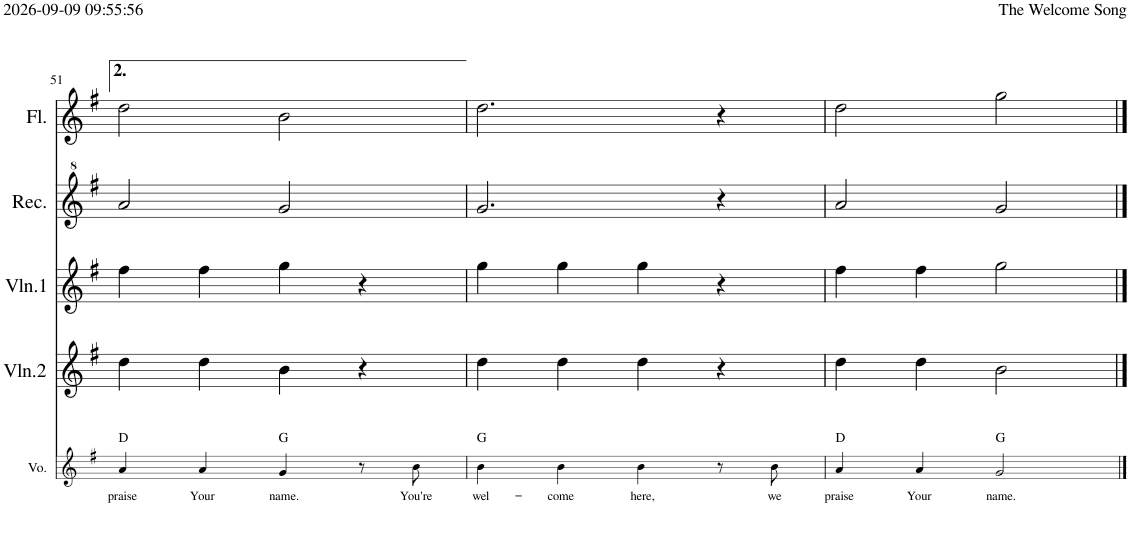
**kern	**text	**harte	**kern	**kern	**kern	**kern
*part5	*part5	*part5	*part4	*part3	*part2	*part1
*staff5	*staff5	*	*staff4	*staff3	*staff2	*staff1
*I"Voice	*	*	*I"Violin 2	*I"Violin 1	*I"Recorder	*I"Flute
*I'Vo.	*	*	*I'Vln.2	*I'Vln.1	*I'Rec.	*I'Fl.
!!LO:PB:g=z
*clefG2	*	*	*clefG2	*clefG2	*clefG^2	*clefG2
*k[f#]	*	*	*k[f#]	*k[f#]	*k[f#]	*k[f#]
*M4/4	*	*	*M4/4	*M4/4	*M4/4	*M4/4
=51	=51	=51	=51	=51	=51	=51
!	!LO:LY:b	!	!	!	!	!
4a/	praise	D:maj	4dd\	4ff#\	2aa/	2dd\
!	!LO:LY:b	!	!	!	!	!
4a/	Your	.	4dd\	4ff#\	.	.
!	!LO:LY:b	!	!	!	!	!
4g/	name.	G:maj	4b\	4gg\	2gg/	2b\
8r	.	.	4r	4r	.	.
!	!LO:LY:b	!	!	!	!	!
8b\	You're	.	.	.	.	.
=52	=52	=52	=52	=52	=52	=52
!	!LO:LY:b	!	!	!	!	!
4b\	wel-	G:maj	4dd\	4gg\	2.gg/	2.dd\
!	!LO:LY:b	!	!	!	!	!
4b\	-come	.	4dd\	4gg\	.	.
!	!LO:LY:b	!	!	!	!	!
4b\	here,	.	4dd\	4gg\	.	.
8r	.	.	4r	4r	4r	4r
!	!LO:LY:b	!	!	!	!	!
8b\	we	.	.	.	.	.
=53	=53	=53	=53	=53	=53	=53
!	!LO:LY:b	!	!	!	!	!
4a/	praise	D:maj	4dd\	4ff#\	2aa/	2dd\
!	!LO:LY:b	!	!	!	!	!
4a/	Your	.	4dd\	4ff#\	.	.
!	!LO:LY:b	!	!	!	!	!
2g/	name.	G:maj	2b\	2gg\	2gg/	2gg\
==	==	==	==	==	==	==
*-	*-	*-	*-	*-	*-	*-
